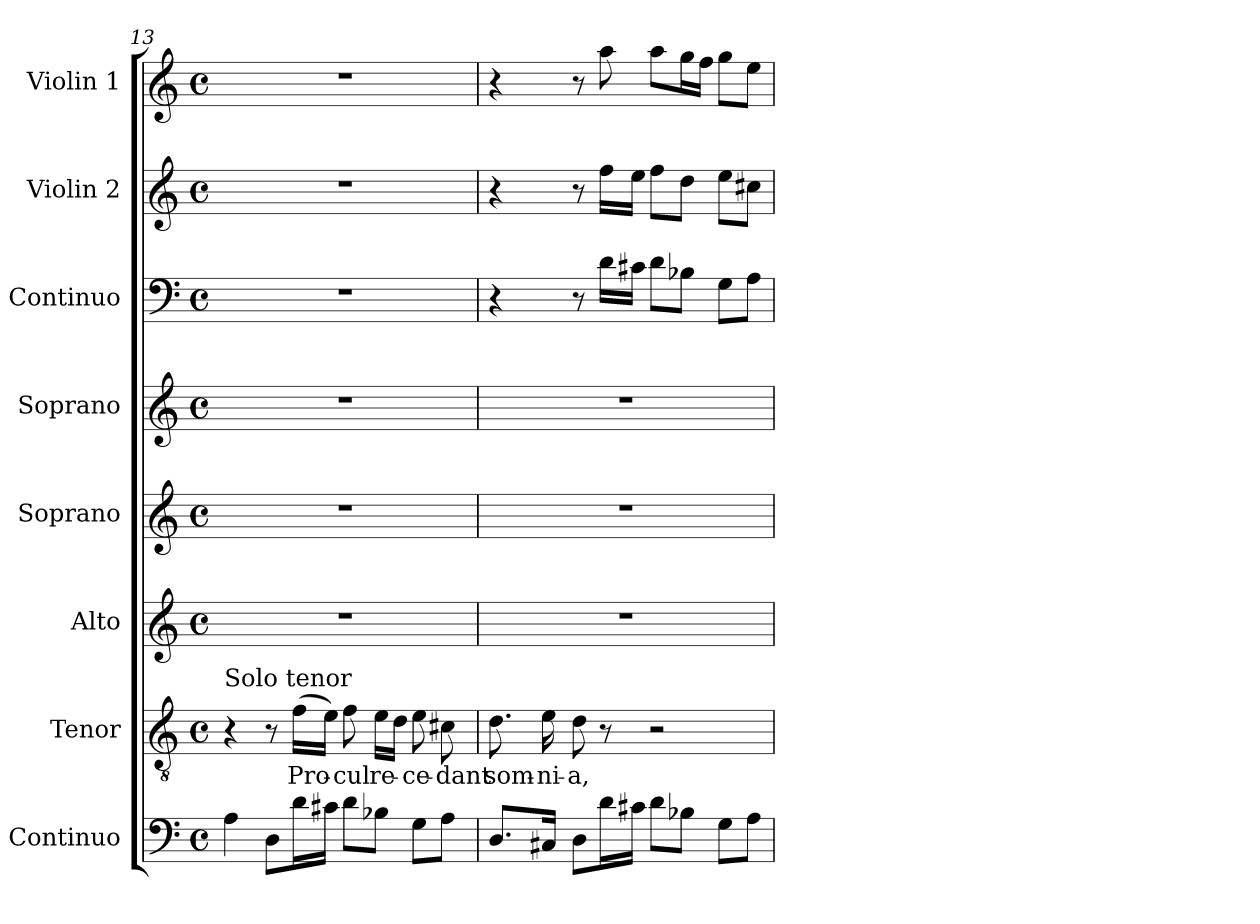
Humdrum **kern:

**kern	**kern	**text	**kern	**kern	**kern	**kern	**kern	**kern
*part8	*part7	*part7	*part6	*part5	*part4	*part3	*part2	*part1
*staff8	*staff7	*staff7	*staff6	*staff5	*staff4	*staff3	*staff2	*staff1
*I"Continuo	*I"Tenor	*	*I"Alto	*I"Soprano	*I"Soprano	*I"Continuo	*I"Violin 2	*I"Violin 1
*I'Cont.	*I'T.	*	*I'A.	*I'S.	*I'S.	*I'Cont.	*I'Vln. 2	*I'Vln. 1
!!LO:PB:g=z
*clefF4	*clefGv2	*	*clefG2	*clefG2	*clefG2	*clefF4	*clefG2	*clefG2
*	*ITrd7c12	*	*	*	*	*	*	*
*k[]	*k[]	*	*k[]	*k[]	*k[]	*k[]	*k[]	*k[]
*C:	*C:	*	*C:	*C:	*C:	*C:	*C:	*C:
*M4/4	*M4/4	*	*M4/4	*M4/4	*M4/4	*M4/4	*M4/4	*M4/4
*met(c)	*met(c)	*	*met(c)	*met(c)	*met(c)	*met(c)	*met(c)	*met(c)
=13	=13	=13	=13	=13	=13	=13	=13	=13
!	!LO:TX:a:t=Solo tenor	!	!	!	!	!	!	!
4Ai\	4r	.	1r	1r	1r	1r	1r	1r
8Di\L	8r	.	.	.	.	.	.	.
!	!	!LO:LY:b:color=#000000	!	!	!	!	!	!
16di\L	(16Fi\LL	Pro-	.	.	.	.	.	.
16c#Xi\JJ	16Ei\JJ)	.	.	.	.	.	.	.
!	!	!LO:LY:b:color=#000000	!	!	!	!	!	!
8di\L	8Fi\	-cul	.	.	.	.	.	.
!	!	!LO:LY:b:color=#000000	!	!	!	!	!	!
8B-Xi\J	16Ei\LL	re-	.	.	.	.	.	.
.	16Di\JJ	.	.	.	.	.	.	.
!	!	!LO:LY:b:color=#000000	!	!	!	!	!	!
8Gi\L	8Ei\	-ce-	.	.	.	.	.	.
!	!	!LO:LY:b:color=#000000	!	!	!	!	!	!
8Ai\J	8C#Xi\	-dant	.	.	.	.	.	.
=14	=14	=14	=14	=14	=14	=14	=14	=14
!	!	!LO:LY:b:color=#000000	!	!	!	!	!	!
8.Di/L	8.Di\	som-	1r	1r	1r	4r	4r	4r
!	!	!LO:LY:b:color=#000000	!	!	!	!	!	!
16C#Xi/Jk	16Ei\	-ni-	.	.	.	.	.	.
!	!	!LO:LY:b:color=#000000	!	!	!	!	!	!
8Di\L	8Di\	-a,	.	.	.	8r	8r	8r
16di\L	8r	.	.	.	.	16di\LL	16ffi\LL	8aai\
16c#Xi\JJ	.	.	.	.	.	16c#Xi\JJ	16eei\JJ	.
8di\L	2r	.	.	.	.	8di\L	8ffi\L	8aai\L
8B-Xi\J	.	.	.	.	.	8B-Xi\J	8ddi\J	16ggi\L
.	.	.	.	.	.	.	.	16ffi\JJ
8Gi\L	.	.	.	.	.	8Gi\L	8eei\L	8ggi\L
8Ai\J	.	.	.	.	.	8Ai\J	8cc#Xi\J	8eei\J
=	=	=	=	=	=	=	=	=
*-	*-	*-	*-	*-	*-	*-	*-	*-
